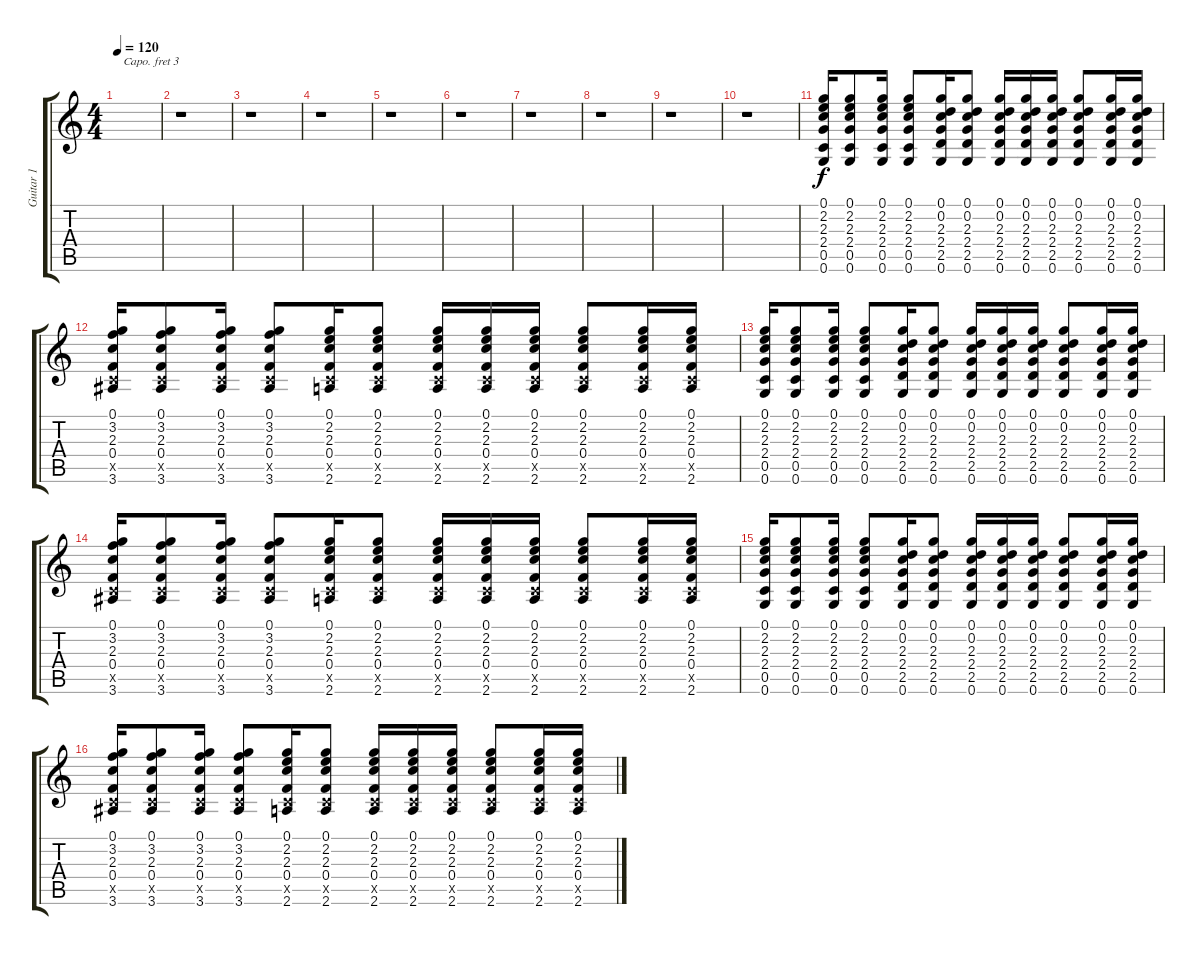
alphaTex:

\track ("Guitar 1" "Guitar 1") {instrument acousticguitarsteel}
\staff {score tabs}
\capo 3
\tuning (E4 B3 G3 D3 A2 E2) {hide}
\ts (4 4)
\tempo 120
\clef g2
\ks c
|
r.1 |
r.1 |
r.1 |
r.1 |
r.1 |
r.1 |
r.1 |
r.1 |
r.1 |
(0.1 2.2 2.3 2.4 0.5 0.6).16 (0.1 2.2 2.3 2.4 0.5 0.6).8 (0.1 2.2 2.3 2.4 0.5 0.6).16 (0.1 2.2 2.3 2.4 0.5 0.6).8 (0.1 0.2 2.3 2.4 2.5 0.6).16 (0.1 0.2 2.3 2.4 2.5 0.6).8 (0.1 0.2 2.3 2.4 2.5 0.6).16 (0.1 0.2 2.3 2.4 2.5 0.6).16 (0.1 0.2 2.3 2.4 2.5 0.6).16 (0.1 0.2 2.3 2.4 2.5 0.6).8 (0.1 0.2 2.3 2.4 2.5 0.6).16 (0.1 0.2 2.3 2.4 2.5 0.6).16 |
(0.1 3.2 2.3 0.4 0.5{x} 3.6).16 (0.1 3.2 2.3 0.4 0.5{x} 3.6).8 (0.1 3.2 2.3 0.4 0.5{x} 3.6).16 (0.1 3.2 2.3 0.4 0.5{x} 3.6).8 (0.1 2.2 2.3 0.4 0.5{x} 2.6).16 (0.1 2.2 2.3 0.4 0.5{x} 2.6).8 (0.1 2.2 2.3 0.4 0.5{x} 2.6).16 (0.1 2.2 2.3 0.4 0.5{x} 2.6).16 (0.1 2.2 2.3 0.4 0.5{x} 2.6).16 (0.1 2.2 2.3 0.4 0.5{x} 2.6).8 (0.1 2.2 2.3 0.4 0.5{x} 2.6).16 (0.1 2.2 2.3 0.4 0.5{x} 2.6).16 |
(0.1 2.2 2.3 2.4 0.5 0.6).16 (0.1 2.2 2.3 2.4 0.5 0.6).8 (0.1 2.2 2.3 2.4 0.5 0.6).16 (0.1 2.2 2.3 2.4 0.5 0.6).8 (0.1 0.2 2.3 2.4 2.5 0.6).16 (0.1 0.2 2.3 2.4 2.5 0.6).8 (0.1 0.2 2.3 2.4 2.5 0.6).16 (0.1 0.2 2.3 2.4 2.5 0.6).16 (0.1 0.2 2.3 2.4 2.5 0.6).16 (0.1 0.2 2.3 2.4 2.5 0.6).8 (0.1 0.2 2.3 2.4 2.5 0.6).16 (0.1 0.2 2.3 2.4 2.5 0.6).16 |
(0.1 3.2 2.3 0.4 0.5{x} 3.6).16 (0.1 3.2 2.3 0.4 0.5{x} 3.6).8 (0.1 3.2 2.3 0.4 0.5{x} 3.6).16 (0.1 3.2 2.3 0.4 0.5{x} 3.6).8 (0.1 2.2 2.3 0.4 0.5{x} 2.6).16 (0.1 2.2 2.3 0.4 0.5{x} 2.6).8 (0.1 2.2 2.3 0.4 0.5{x} 2.6).16 (0.1 2.2 2.3 0.4 0.5{x} 2.6).16 (0.1 2.2 2.3 0.4 0.5{x} 2.6).16 (0.1 2.2 2.3 0.4 0.5{x} 2.6).8 (0.1 2.2 2.3 0.4 0.5{x} 2.6).16 (0.1 2.2 2.3 0.4 0.5{x} 2.6).16 |
(0.1 2.2 2.3 2.4 0.5 0.6).16 (0.1 2.2 2.3 2.4 0.5 0.6).8 (0.1 2.2 2.3 2.4 0.5 0.6).16 (0.1 2.2 2.3 2.4 0.5 0.6).8 (0.1 0.2 2.3 2.4 2.5 0.6).16 (0.1 0.2 2.3 2.4 2.5 0.6).8 (0.1 0.2 2.3 2.4 2.5 0.6).16 (0.1 0.2 2.3 2.4 2.5 0.6).16 (0.1 0.2 2.3 2.4 2.5 0.6).16 (0.1 0.2 2.3 2.4 2.5 0.6).8 (0.1 0.2 2.3 2.4 2.5 0.6).16 (0.1 0.2 2.3 2.4 2.5 0.6).16 |
(0.1 3.2 2.3 0.4 0.5{x} 3.6).16 (0.1 3.2 2.3 0.4 0.5{x} 3.6).8 (0.1 3.2 2.3 0.4 0.5{x} 3.6).16 (0.1 3.2 2.3 0.4 0.5{x} 3.6).8 (0.1 2.2 2.3 0.4 0.5{x} 2.6).16 (0.1 2.2 2.3 0.4 0.5{x} 2.6).8 (0.1 2.2 2.3 0.4 0.5{x} 2.6).16 (0.1 2.2 2.3 0.4 0.5{x} 2.6).16 (0.1 2.2 2.3 0.4 0.5{x} 2.6).16 (0.1 2.2 2.3 0.4 0.5{x} 2.6).8 (0.1 2.2 2.3 0.4 0.5{x} 2.6).16 (0.1 2.2 2.3 0.4 0.5{x} 2.6).16
